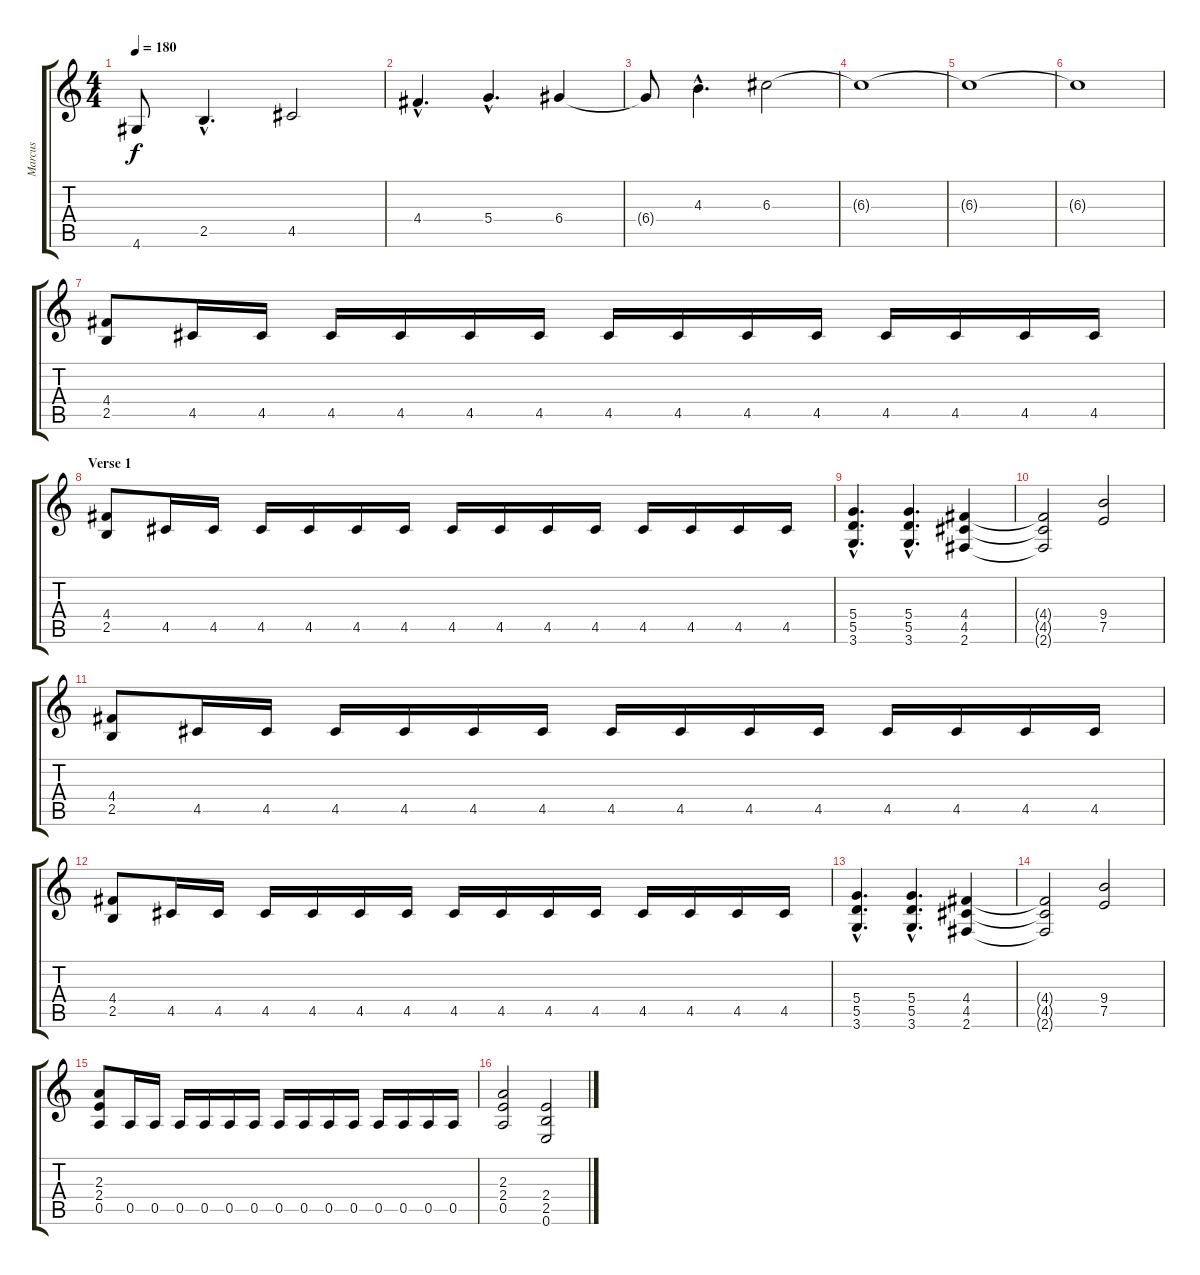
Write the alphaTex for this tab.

\track ("Marcus" "Marcus") {instrument distortionguitar}
\staff {score tabs}
\tuning (E4 B3 G3 D3 A2 E2) {hide}
\ts (4 4)
\tempo 180
\clef g2
\ks c
4.6{t}.8{dy f} 2.5{hac}.4{d} 4.5.2 |
4.4{hac}.4{d} 5.4{hac}.4{d} 6.4.4 |
6.4{t}.8 4.3{hac}.4{d} 6.3.2 |
6.3{t}.1 |
6.3{t}.1{volume 4} |
6.3{t}.1 |
(4.4 2.5).8{volume 13} 4.5.16 4.5.16 4.5.16 4.5.16 4.5.16 4.5.16 4.5.16 4.5.16 4.5.16 4.5.16 4.5.16 4.5.16 4.5.16 4.5.16 |
\section ("" "Verse 1")
(4.4 2.5).8 4.5.16 4.5.16 4.5.16 4.5.16 4.5.16 4.5.16 4.5.16 4.5.16 4.5.16 4.5.16 4.5.16 4.5.16 4.5.16 4.5.16 |
(5.4{hac} 5.5{hac} 3.6{hac}).4{d} (5.4{hac} 5.5{hac} 3.6{hac}).4{d} (4.4 4.5 2.6).4 |
(4.4{t} 4.5{t} 2.6{t}).2 (9.4 7.5).2 |
(4.4 2.5).8 4.5.16 4.5.16 4.5.16 4.5.16 4.5.16 4.5.16 4.5.16 4.5.16 4.5.16 4.5.16 4.5.16 4.5.16 4.5.16 4.5.16 |
(4.4 2.5).8 4.5.16 4.5.16 4.5.16 4.5.16 4.5.16 4.5.16 4.5.16 4.5.16 4.5.16 4.5.16 4.5.16 4.5.16 4.5.16 4.5.16 |
(5.4{hac} 5.5{hac} 3.6{hac}).4{d} (5.4{hac} 5.5{hac} 3.6{hac}).4{d} (4.4 4.5 2.6).4 |
(4.4{t} 4.5{t} 2.6{t}).2 (9.4 7.5).2 |
(2.3 2.4 0.5).8 0.5.16 0.5.16 0.5.16 0.5.16 0.5.16 0.5.16 0.5.16 0.5.16 0.5.16 0.5.16 0.5.16 0.5.16 0.5.16 0.5.16 |
(2.3 2.4 0.5).2 (2.4 2.5 0.6).2
